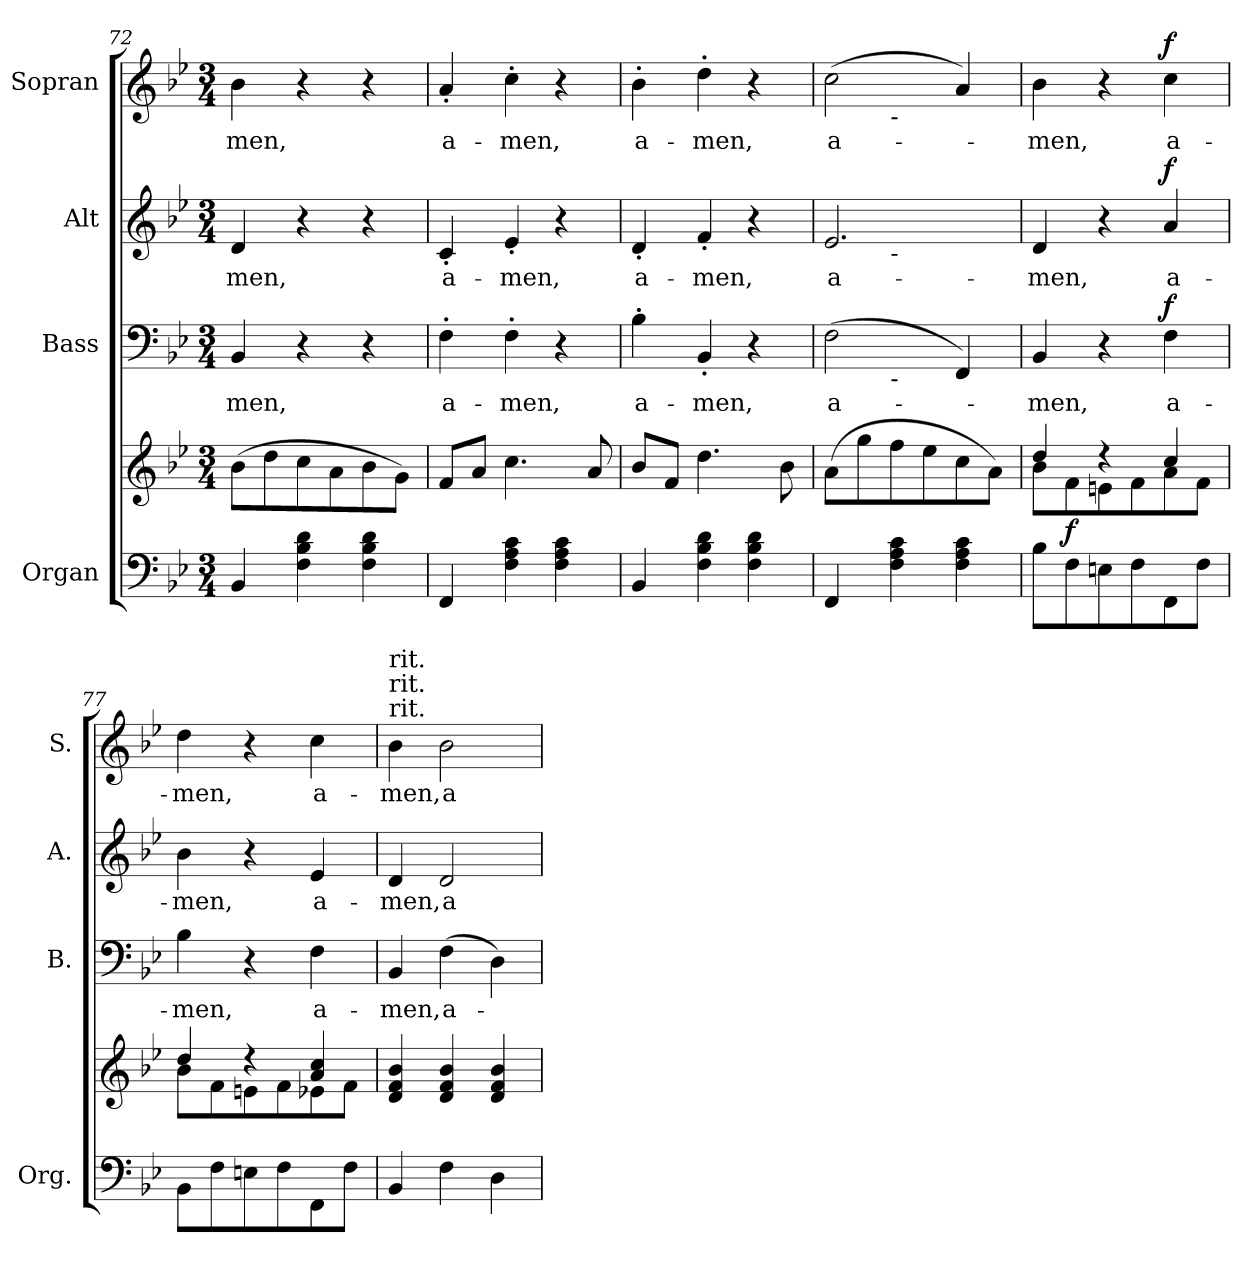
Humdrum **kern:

**kern	**kern	**dynam	**kern	**text	**dynam	**kern	**text	**dynam	**kern	**text	**dynam
*part4	*part4	*part4	*part3	*part3	*part3	*part2	*part2	*part2	*part1	*part1	*part1
*staff5	*staff4	*staff4/5	*staff3	*staff3	*staff3	*staff2	*staff2	*staff2	*staff1	*staff1	*staff1
*I"Organ	*	*	*I"Bass	*	*	*I"Alt	*	*	*I"Sopran	*	*
*I'Org.	*	*	*I'B.	*	*	*I'A.	*	*	*I'S.	*	*
*clefF4	*clefG2	*	*clefF4	*	*	*clefG2	*	*	*clefG2	*	*
*k[b-e-]	*k[b-e-]	*	*k[b-e-]	*	*	*k[b-e-]	*	*	*k[b-e-]	*	*
*B-:	*B-:	*	*B-:	*	*	*B-:	*	*	*B-:	*	*
*M3/4	*M3/4	*	*M3/4	*	*	*M3/4	*	*	*M3/4	*	*
=72	=72	=72	=72	=72	=72	=72	=72	=72	=72	=72	=72
!	!	!	!	!LO:LY:b:color=#000000	!	!	!	!	!	!	!
!	!	!	!	!	!	!	!LO:LY:b:color=#000000	!	!	!	!
!	!	!	!	!	!	!	!	!	!	!LO:LY:b:color=#000000	!
4BB-i/	(8b-i\L	.	4BB-i/	-men,	.	4di/	-men,	.	4b-i\	-men,	.
.	8ddi\	.	.	.	.	.	.	.	.	.	.
4Fi\ 4B-i 4di	8cci\	.	4r	.	.	4r	.	.	4r	.	.
.	8ai\	.	.	.	.	.	.	.	.	.	.
4Fi\ 4B-i 4di	8b-i\	.	4r	.	.	4r	.	.	4r	.	.
.	8gi\J)	.	.	.	.	.	.	.	.	.	.
=73	=73	=73	=73	=73	=73	=73	=73	=73	=73	=73	=73
!	!	!	!	!LO:LY:b:color=#000000	!	!	!	!	!	!	!
!	!	!	!	!	!	!	!LO:LY:b:color=#000000	!	!	!	!
!	!	!	!	!	!	!	!	!	!	!LO:LY:b:color=#000000	!
4FFi/	8fi/L	.	4F'i\	a-	.	4c'i/	a-	.	4a'i/	a-	.
.	8ai/J	.	.	.	.	.	.	.	.	.	.
!	!	!	!	!LO:LY:b:color=#000000	!	!	!	!	!	!	!
!	!	!	!	!	!	!	!LO:LY:b:color=#000000	!	!	!	!
!	!	!	!	!	!	!	!	!	!	!LO:LY:b:color=#000000	!
4Fi\ 4Ai 4ci	4.cci\	.	4F'i\	-men,	.	4e-'i/	-men,	.	4cc'i\	-men,	.
4Fi\ 4Ai 4ci	.	.	4r	.	.	4r	.	.	4r	.	.
.	8ai/	.	.	.	.	.	.	.	.	.	.
!!LO:LB:g=z
=74	=74	=74	=74	=74	=74	=74	=74	=74	=74	=74	=74
!	!	!	!	!LO:LY:b:color=#000000	!	!	!	!	!	!	!
!	!	!	!	!	!	!	!LO:LY:b:color=#000000	!	!	!	!
!	!	!	!	!	!	!	!	!	!	!LO:LY:b:color=#000000	!
4BB-i/	8b-i/L	.	4B-'i\	a-	.	4d'i/	a-	.	4b-'i\	a-	.
.	8fi/J	.	.	.	.	.	.	.	.	.	.
!	!	!	!	!LO:LY:b:color=#000000	!	!	!	!	!	!	!
!	!	!	!	!	!	!	!LO:LY:b:color=#000000	!	!	!	!
!	!	!	!	!	!	!	!	!	!	!LO:LY:b:color=#000000	!
4Fi\ 4B-i 4di	4.ddi\	.	4BB-'i/	-men,	.	4f'i/	-men,	.	4dd'i\	-men,	.
4Fi\ 4B-i 4di	.	.	4r	.	.	4r	.	.	4r	.	.
.	8b-i\	.	.	.	.	.	.	.	.	.	.
=75	=75	=75	=75	=75	=75	=75	=75	=75	=75	=75	=75
!	!	!	!	!LO:LY:b:color=#000000	!	!	!	!	!	!	!
!	!	!	!	!	!	!	!LO:LY:b:color=#000000	!	!	!	!
!	!	!	!	!	!	!	!	!	!	!LO:LY:b:color=#000000	!
*	*	*	*^	*	*	*^	*	*	*^	*	*
4FFi/	(8ai\L	.	(2Fi\	4ryy	a-	.	2.e-i/	4ryy	a-	.	(2cci\	4ryy	a-	.
.	8ggi\	.	.	.	.	.	.	.	.	.	.	.	.	.
!	!	!	!	!	!	!	!	!	!	!	!	!LO:TX:b:t=-	!	!
!	!	!	!	!	!	!	!	!LO:TX:b:t=-	!	!	!	!	!	!
!	!	!	!	!LO:TX:b:t=-	!	!	!	!	!	!	!	!	!	!
4Fi\ 4Ai 4ci	8ffi\	.	.	2ryy	.	.	.	2ryy	.	.	.	2ryy	.	.
.	8ee-i\	.	.	.	.	.	.	.	.	.	.	.	.	.
4Fi\ 4Ai 4ci	8cci\	.	4FFi/)	.	.	.	.	.	.	.	4ai/)	.	.	.
.	8ai\J)	.	.	.	.	.	.	.	.	.	.	.	.	.
*	*	*	*v	*v	*	*	*	*	*	*	*v	*v	*	*
*	*	*	*	*	*	*v	*v	*	*	*	*	*
=76	=76	=76	=76	=76	=76	=76	=76	=76	=76	=76	=76
*	*^	*	*	*	*	*	*	*	*	*	*
*	*	*	*	*^	*	*	*^	*	*	*^	*	*
!	!	!	!	!	!	!LO:LY:b:color=#000000	!	!	!	!	!	!	!	!	!
*	*	*	*	*v	*v	*	*	*	*	*	*	*v	*v	*	*
*	*	*	*	*	*	*	*v	*v	*	*	*	*	*
*	*	*	*	*^	*	*	*^	*	*	*^	*	*
!	!	!	!	!	!	!	!	!	!	!LO:LY:b:color=#000000	!	!	!	!	!
*	*	*	*	*v	*v	*	*	*	*	*	*	*v	*v	*	*
*	*	*	*	*	*	*	*v	*v	*	*	*	*	*
*	*	*	*	*^	*	*	*^	*	*	*^	*	*
!	!	!	!	!	!	!	!	!	!	!	!	!	!	!LO:LY:b:color=#000000	!
*	*	*	*	*v	*v	*	*	*	*	*	*	*v	*v	*	*
*	*	*	*	*	*	*	*v	*v	*	*	*	*	*
8B-i\L	4ddi/	8b-i\L	.	4BB-i/	-men,	.	4di/	-men,	.	4b-i\	-men,	.
8Fi\	.	8fi\	f	.	.	.	.	.	.	.	.	.
8Eni\	4r	8eni\	.	4r	.	.	4r	.	.	4r	.	.
8Fi\	.	8fi\	.	.	.	.	.	.	.	.	.	.
!	!	!	!	!	!LO:LY:b:color=#000000	!	!	!	!	!	!	!
!	!	!	!	!	!	!	!	!LO:LY:b:color=#000000	!	!	!	!
!	!	!	!	!	!	!	!	!	!	!	!LO:LY:b:color=#000000	!
8FFi\	4cci/	8ai\	.	4Fi\	a-	f	4ai/	a-	f	4cci\	a-	f
8Fi\J	.	8fi\J	.	.	.	.	.	.	.	.	.	.
=77	=77	=77	=77	=77	=77	=77	=77	=77	=77	=77	=77	=77
!	!	!	!	!	!LO:LY:b:color=#000000	!	!	!	!	!	!	!
!	!	!	!	!	!	!	!	!LO:LY:b:color=#000000	!	!	!	!
!	!	!	!	!	!	!	!	!	!	!	!LO:LY:b:color=#000000	!
8BB-i\L	4ddi/	8b-i\L	.	4B-i\	-men,	.	4b-i\	-men,	.	4ddi\	-men,	.
8Fi\	.	8fi\	.	.	.	.	.	.	.	.	.	.
8Eni\	4r	8eni\	.	4r	.	.	4r	.	.	4r	.	.
8Fi\	.	8fi\	.	.	.	.	.	.	.	.	.	.
!	!	!	!	!	!LO:LY:b:color=#000000	!	!	!	!	!	!	!
!	!	!	!	!	!	!	!	!LO:LY:b:color=#000000	!	!	!	!
!	!	!	!	!	!	!	!	!	!	!	!LO:LY:b:color=#000000	!
8FFi\	4ai/ 4cci	8e-Xi\	.	4Fi\	a-	.	4e-i/	a-	.	4cci\	a-	.
8Fi\J	.	8fi\J	.	.	.	.	.	.	.	.	.	.
*	*v	*v	*	*	*	*	*	*	*	*	*	*
=78	=78	=78	=78	=78	=78	=78	=78	=78	=78	=78	=78
*	*^	*	*	*	*	*	*	*	*	*	*
!	!	!	!	!	!LO:LY:b:color=#000000	!	!	!	!	!	!	!
*	*v	*v	*	*	*	*	*	*	*	*	*	*
*	*^	*	*	*	*	*	*	*	*	*	*
!	!	!	!	!	!	!	!	!LO:LY:b:color=#000000	!	!	!	!
*	*v	*v	*	*	*	*	*	*	*	*	*	*
*	*^	*	*	*	*	*	*	*	*	*	*
!	!	!	!	!	!	!	!	!	!	!LO:TX:t=rit.	!	!
!	!	!	!	!	!	!	!	!	!	!LO:TX:t=rit.	!	!
!	!	!	!	!	!	!	!	!	!	!LO:TX:t=rit.	!	!
!	!	!	!	!	!	!	!	!	!	!	!LO:LY:b:color=#000000	!
*	*v	*v	*	*	*	*	*	*	*	*	*	*
4BB-i/	4di/ 4fi 4b-i	.	4BB-i/	-men,	.	4di/	-men,	.	4b-i\	-men,	.
!	!	!	!	!LO:LY:b:color=#000000	!	!	!	!	!	!	!
!	!	!	!	!	!	!	!LO:LY:b:color=#000000	!	!	!	!
!	!	!	!	!	!	!	!	!	!	!LO:LY:b:color=#000000	!
4Fi\	4di/ 4fi 4b-i	.	(4Fi\	a-	.	2di/	a-	.	2b-i\	a-	.
4Di\	4di/ 4fi 4b-i	.	4Di\)	.	.	.	.	.	.	.	.
=	=	=	=	=	=	=	=	=	=	=	=
*-	*-	*-	*-	*-	*-	*-	*-	*-	*-	*-	*-
